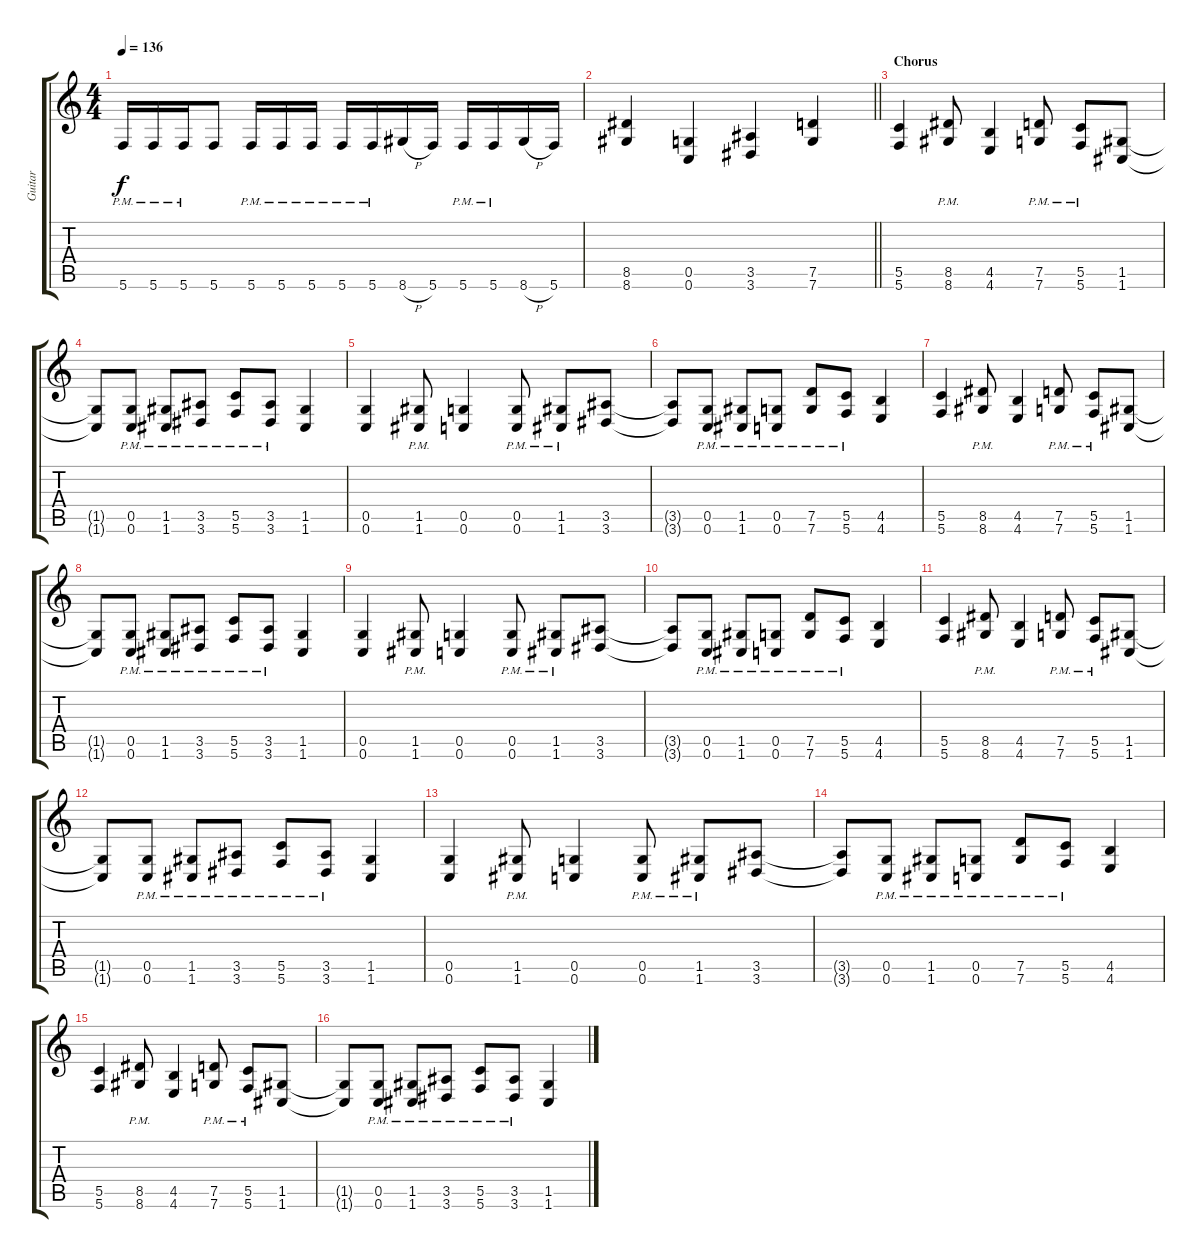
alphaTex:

\track ("Guitar" "Guitar") {instrument distortionguitar}
\staff {score tabs}
\tuning (D4 A3 F3 C3 G2 C2) {hide}
\ts (4 4)
\tempo 136
\clef g2
\ks c
5.6{pm}.16{dy f} 5.6{pm}.16 5.6{pm}.16 5.6.8 5.6{pm}.16 5.6{pm}.16 5.6{pm}.16 5.6{pm}.16 5.6{pm}.16 8.6{h}.16 5.6.16 5.6{pm}.16 5.6{pm}.16 8.6{h}.16 5.6.16 |
\barLineRight lightlight
(8.5 8.6).4 (0.5 0.6).4 (3.5 3.6).4 (7.5 7.6).4 |
\section ("" "Chorus")
(5.5 5.6).4 (8.5{pm} 8.6{pm}).8 (4.5 4.6).4 (7.5{pm} 7.6{pm}).8 (5.5{pm} 5.6{pm}).8 (1.5 1.6).8 |
(1.5{t} 1.6{t}).8 (0.5{pm} 0.6{pm}).8 (1.5{pm} 1.6{pm}).8 (3.5{pm} 3.6{pm}).8 (5.5{pm} 5.6{pm}).8 (3.5{pm} 3.6{pm}).8 (1.5 1.6).4 |
(0.5 0.6).4 (1.5{pm} 1.6{pm}).8 (0.5 0.6).4 (0.5{pm} 0.6{pm}).8 (1.5{pm} 1.6{pm}).8 (3.5 3.6).8 |
(3.5{t} 3.6{t}).8 (0.5{pm} 0.6{pm}).8 (1.5{pm} 1.6{pm}).8 (0.5{pm} 0.6{pm}).8 (7.5{pm} 7.6{pm}).8 (5.5{pm} 5.6{pm}).8 (4.5 4.6).4 |
(5.5 5.6).4 (8.5{pm} 8.6{pm}).8 (4.5 4.6).4 (7.5{pm} 7.6{pm}).8 (5.5{pm} 5.6{pm}).8 (1.5 1.6).8 |
(1.5{t} 1.6{t}).8 (0.5{pm} 0.6{pm}).8 (1.5{pm} 1.6{pm}).8 (3.5{pm} 3.6{pm}).8 (5.5{pm} 5.6{pm}).8 (3.5{pm} 3.6{pm}).8 (1.5 1.6).4 |
(0.5 0.6).4 (1.5{pm} 1.6{pm}).8 (0.5 0.6).4 (0.5{pm} 0.6{pm}).8 (1.5{pm} 1.6{pm}).8 (3.5 3.6).8 |
(3.5{t} 3.6{t}).8 (0.5{pm} 0.6{pm}).8 (1.5{pm} 1.6{pm}).8 (0.5{pm} 0.6{pm}).8 (7.5{pm} 7.6{pm}).8 (5.5{pm} 5.6{pm}).8 (4.5 4.6).4 |
(5.5 5.6).4 (8.5{pm} 8.6{pm}).8 (4.5 4.6).4 (7.5{pm} 7.6{pm}).8 (5.5{pm} 5.6{pm}).8 (1.5 1.6).8 |
(1.5{t} 1.6{t}).8 (0.5{pm} 0.6{pm}).8 (1.5{pm} 1.6{pm}).8 (3.5{pm} 3.6{pm}).8 (5.5{pm} 5.6{pm}).8 (3.5{pm} 3.6{pm}).8 (1.5 1.6).4 |
(0.5 0.6).4 (1.5{pm} 1.6{pm}).8 (0.5 0.6).4 (0.5{pm} 0.6{pm}).8 (1.5{pm} 1.6{pm}).8 (3.5 3.6).8 |
(3.5{t} 3.6{t}).8 (0.5{pm} 0.6{pm}).8 (1.5{pm} 1.6{pm}).8 (0.5{pm} 0.6{pm}).8 (7.5{pm} 7.6{pm}).8 (5.5{pm} 5.6{pm}).8 (4.5 4.6).4 |
(5.5 5.6).4 (8.5{pm} 8.6{pm}).8 (4.5 4.6).4 (7.5{pm} 7.6{pm}).8 (5.5{pm} 5.6{pm}).8 (1.5 1.6).8 |
(1.5{t} 1.6{t}).8 (0.5{pm} 0.6{pm}).8 (1.5{pm} 1.6{pm}).8 (3.5{pm} 3.6{pm}).8 (5.5{pm} 5.6{pm}).8 (3.5{pm} 3.6{pm}).8 (1.5 1.6).4
